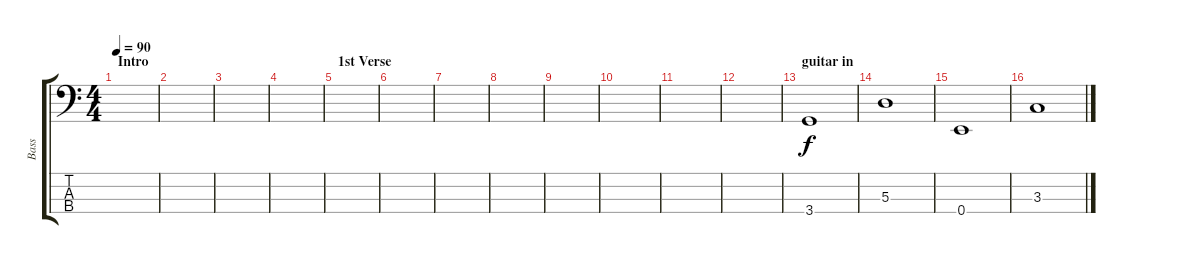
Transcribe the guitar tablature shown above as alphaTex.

\track ("Bass" "Bass") {instrument electricbassfinger}
\staff {score tabs}
\tuning (G2 D2 A1 E1) {hide}
\ts (4 4)
\section ("" "Intro")
\tempo 90
\clef f4
\ks c
|
|
|
|
\section ("" "1st Verse")
|
|
|
|
|
|
|
|
\section ("" "guitar in")
3.4.1 |
5.3.1 |
0.4.1 |
3.3.1
